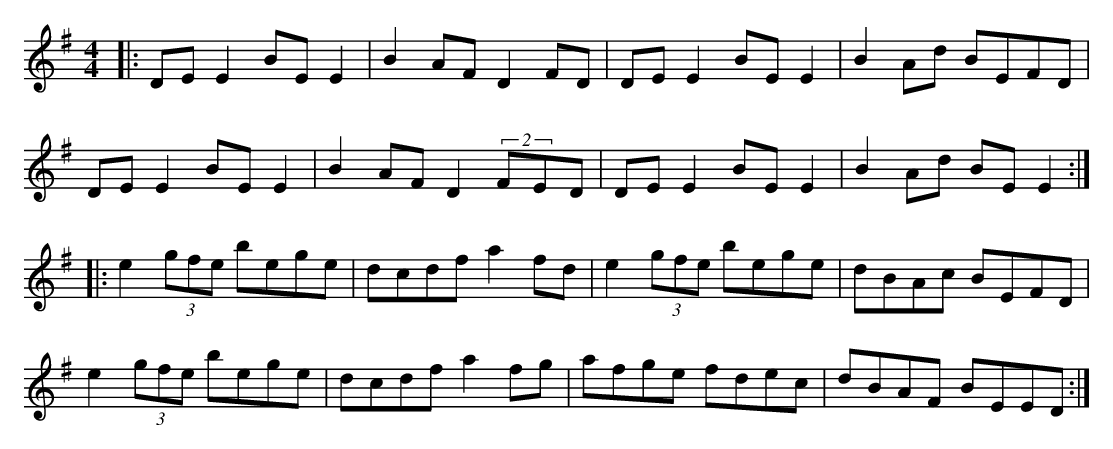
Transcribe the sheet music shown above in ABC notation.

X:1
M:4/4
K:Ador
|:DE E2 BE E2|B2 AF D2 FD|DE E2 BE E2|B2 Ad BEFD|
DE E2 BE E2|B2 AF D2 (2FED|DE E2 BE E2|B2 Ad BE E2:|
|:e2 (3gfe bege|dcdf a2 fd|e2 (3gfe bege|dBAc BEFD|
e2 (3gfe bege|dcdf a2 fg|afge fdec|dBAF BEED:|
